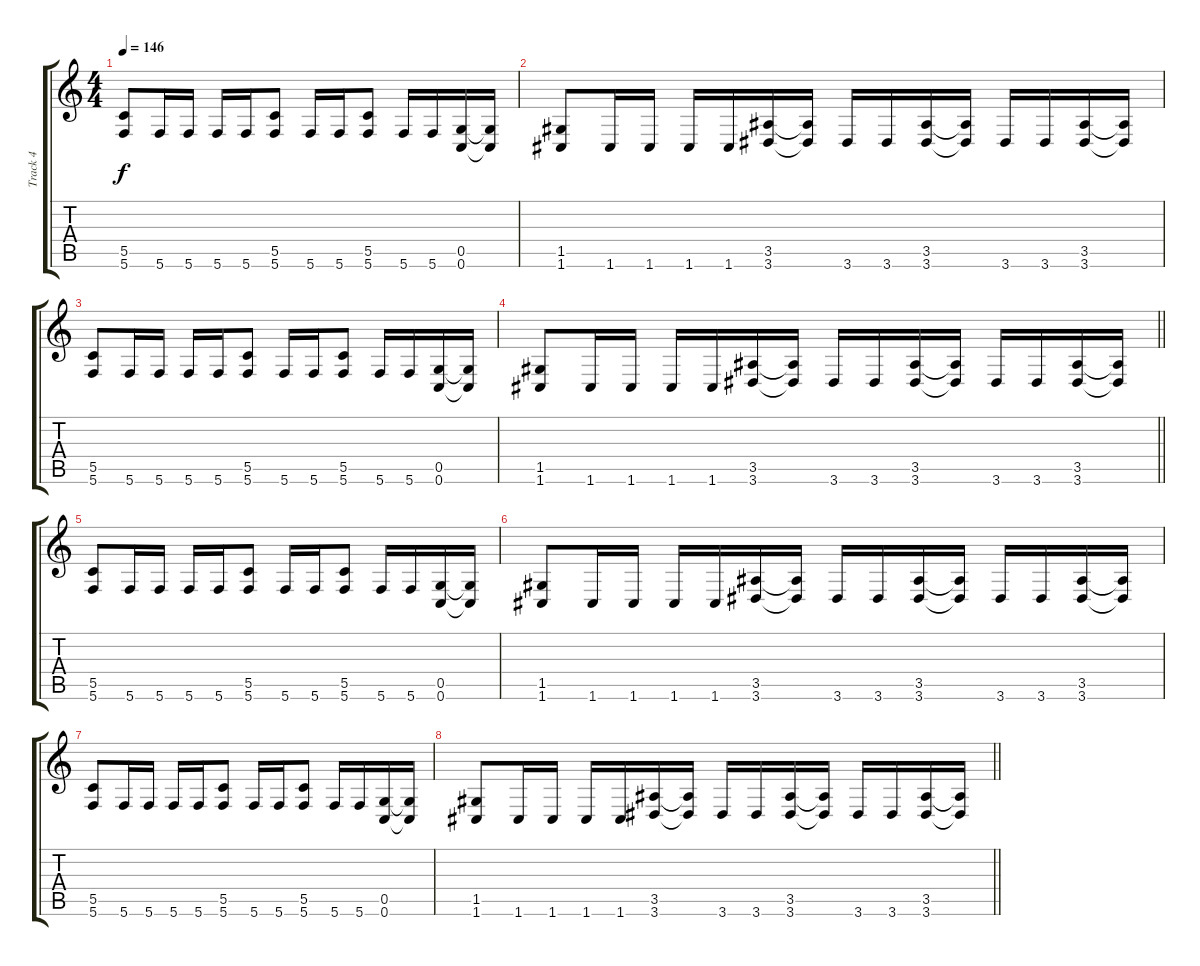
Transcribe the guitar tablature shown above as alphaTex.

\track ("Track 4" "Track 4") {instrument distortionguitar}
\staff {score tabs}
\tuning (D4 A3 F3 C3 G2 C2) {hide}
\ts (4 4)
\tempo 146
\clef g2
\ks c
(5.5 5.6).8{dy f} 5.6.16 5.6.16 5.6.16 5.6.16 (5.5 5.6).8 5.6.16 5.6.16 (5.5 5.6).8 5.6.16 5.6.16 (0.5 0.6).16 (0.5{t} 0.6{t}).16 |
(1.5 1.6).8 1.6.16 1.6.16 1.6.16 1.6.16 (3.5 3.6).16 (3.5{t} 3.6{t}).16 3.6.16 3.6.16 (3.5 3.6).16 (3.5{t} 3.6{t}).16 3.6.16 3.6.16 (3.5 3.6).16 (3.5{t} 3.6{t}).16 |
(5.5 5.6).8 5.6.16 5.6.16 5.6.16 5.6.16 (5.5 5.6).8 5.6.16 5.6.16 (5.5 5.6).8 5.6.16 5.6.16 (0.5 0.6).16 (0.5{t} 0.6{t}).16 |
\barLineRight lightlight
(1.5 1.6).8 1.6.16 1.6.16 1.6.16 1.6.16 (3.5 3.6).16 (3.5{t} 3.6{t}).16 3.6.16 3.6.16 (3.5 3.6).16 (3.5{t} 3.6{t}).16 3.6.16 3.6.16 (3.5 3.6).16 (3.5{t} 3.6{t}).16 |
(5.5 5.6).8 5.6.16 5.6.16 5.6.16 5.6.16 (5.5 5.6).8 5.6.16 5.6.16 (5.5 5.6).8 5.6.16 5.6.16 (0.5 0.6).16 (0.5{t} 0.6{t}).16 |
(1.5 1.6).8 1.6.16 1.6.16 1.6.16 1.6.16 (3.5 3.6).16 (3.5{t} 3.6{t}).16 3.6.16 3.6.16 (3.5 3.6).16 (3.5{t} 3.6{t}).16 3.6.16 3.6.16 (3.5 3.6).16 (3.5{t} 3.6{t}).16 |
(5.5 5.6).8 5.6.16 5.6.16 5.6.16 5.6.16 (5.5 5.6).8 5.6.16 5.6.16 (5.5 5.6).8 5.6.16 5.6.16 (0.5 0.6).16 (0.5{t} 0.6{t}).16 |
\barLineRight lightlight
(1.5 1.6).8 1.6.16 1.6.16 1.6.16 1.6.16 (3.5 3.6).16 (3.5{t} 3.6{t}).16 3.6.16 3.6.16 (3.5 3.6).16 (3.5{t} 3.6{t}).16 3.6.16 3.6.16 (3.5 3.6).16 (3.5{t} 3.6{t}).16
